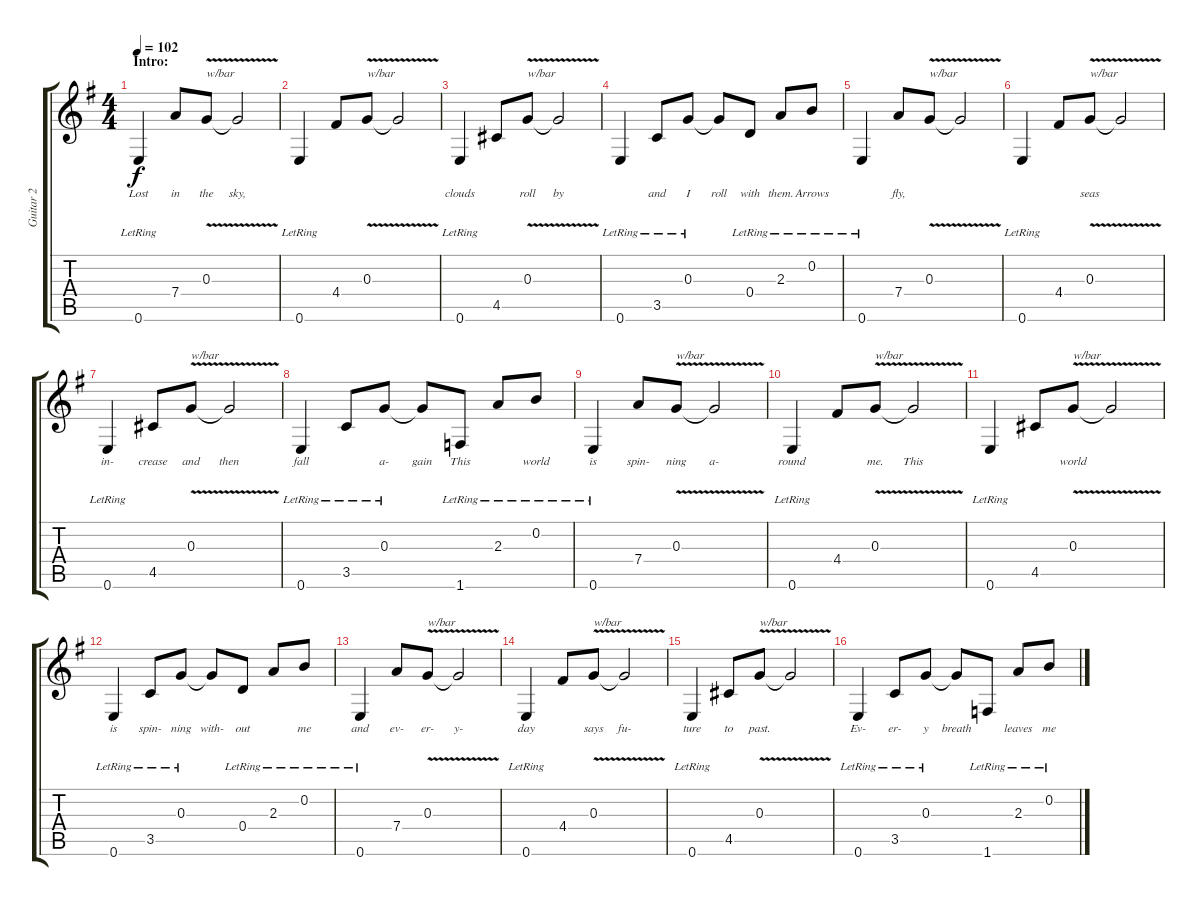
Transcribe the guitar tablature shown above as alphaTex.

\track ("Guitar 2" "Guitar 2") {instrument acousticguitarsteel}
\staff {score tabs}
\tuning (E4 B3 G3 D3 A2 E2) {hide}
\ts (4 4)
\section ("" "Intro:")
\tempo 102
\clef g2
\ks eminor
0.6{lr}.4{lyrics (0 "Lost") lyrics (1 "") lyrics (2 "") lyrics (3 "") lyrics (4 "") dy f volume 13 balance 11 instrument acousticguitarsteel} 7.4.8{lyrics (0 "in") lyrics (1 "") lyrics (2 "") lyrics (3 "") lyrics (4 "")} 0.3{v}.8{txt "w/bar" lyrics (0 "the") lyrics (1 "") lyrics (2 "") lyrics (3 "") lyrics (4 "")} 0.3{t}.2{lyrics (0 "sky,") lyrics (1 "") lyrics (2 "") lyrics (3 "") lyrics (4 "")} |
0.6{lr}.4{lyrics (0 "") lyrics (1 "") lyrics (2 "") lyrics (3 "") lyrics (4 "")} 4.4.8{lyrics (0 "") lyrics (1 "") lyrics (2 "") lyrics (3 "") lyrics (4 "")} 0.3{v}.8{txt "w/bar" lyrics (0 "") lyrics (1 "") lyrics (2 "") lyrics (3 "") lyrics (4 "")} 0.3{t}.2{lyrics (0 "") lyrics (1 "") lyrics (2 "") lyrics (3 "") lyrics (4 "")} |
0.6{lr}.4{lyrics (0 "clouds") lyrics (1 "") lyrics (2 "") lyrics (3 "") lyrics (4 "")} 4.5.8{lyrics (0 "") lyrics (1 "") lyrics (2 "") lyrics (3 "") lyrics (4 "")} 0.3{v}.8{txt "w/bar" lyrics (0 "roll") lyrics (1 "") lyrics (2 "") lyrics (3 "") lyrics (4 "")} 0.3{t}.2{lyrics (0 "by") lyrics (1 "") lyrics (2 "") lyrics (3 "") lyrics (4 "")} |
0.6{lr}.4{lyrics (0 "") lyrics (1 "") lyrics (2 "") lyrics (3 "") lyrics (4 "")} 3.5{lr}.8{lyrics (0 "and") lyrics (1 "") lyrics (2 "") lyrics (3 "") lyrics (4 "")} 0.3{lr}.8{lyrics (0 "I") lyrics (1 "") lyrics (2 "") lyrics (3 "") lyrics (4 "")} 0.3{t}.8{lyrics (0 "roll") lyrics (1 "") lyrics (2 "") lyrics (3 "") lyrics (4 "")} 0.4{lr}.8{lyrics (0 "with") lyrics (1 "") lyrics (2 "") lyrics (3 "") lyrics (4 "")} 2.3{lr}.8{lyrics (0 "them.") lyrics (1 "") lyrics (2 "") lyrics (3 "") lyrics (4 "")} 0.2{lr}.8{lyrics (0 "Arrows") lyrics (1 "") lyrics (2 "") lyrics (3 "") lyrics (4 "")} |
0.6{lr}.4{lyrics (0 "") lyrics (1 "") lyrics (2 "") lyrics (3 "") lyrics (4 "")} 7.4.8{lyrics (0 "fly,") lyrics (1 "") lyrics (2 "") lyrics (3 "") lyrics (4 "")} 0.3{v}.8{txt "w/bar" lyrics (0 "") lyrics (1 "") lyrics (2 "") lyrics (3 "") lyrics (4 "")} 0.3{t}.2{lyrics (0 "") lyrics (1 "") lyrics (2 "") lyrics (3 "") lyrics (4 "")} |
0.6{lr}.4{lyrics (0 "") lyrics (1 "") lyrics (2 "") lyrics (3 "") lyrics (4 "")} 4.4.8{lyrics (0 "") lyrics (1 "") lyrics (2 "") lyrics (3 "") lyrics (4 "")} 0.3{v}.8{txt "w/bar" lyrics (0 "seas") lyrics (1 "") lyrics (2 "") lyrics (3 "") lyrics (4 "")} 0.3{t}.2{lyrics (0 "") lyrics (1 "") lyrics (2 "") lyrics (3 "") lyrics (4 "")} |
0.6{lr}.4{lyrics (0 "in-") lyrics (1 "") lyrics (2 "") lyrics (3 "") lyrics (4 "")} 4.5.8{lyrics (0 "crease") lyrics (1 "") lyrics (2 "") lyrics (3 "") lyrics (4 "")} 0.3{v}.8{txt "w/bar" lyrics (0 "and") lyrics (1 "") lyrics (2 "") lyrics (3 "") lyrics (4 "")} 0.3{t}.2{lyrics (0 "then") lyrics (1 "") lyrics (2 "") lyrics (3 "") lyrics (4 "")} |
0.6{lr}.4{lyrics (0 "fall") lyrics (1 "") lyrics (2 "") lyrics (3 "") lyrics (4 "")} 3.5{lr}.8{lyrics (0 "") lyrics (1 "") lyrics (2 "") lyrics (3 "") lyrics (4 "")} 0.3{lr}.8{lyrics (0 "a-") lyrics (1 "") lyrics (2 "") lyrics (3 "") lyrics (4 "")} 0.3{t}.8{lyrics (0 "gain") lyrics (1 "") lyrics (2 "") lyrics (3 "") lyrics (4 "")} 1.6{lr}.8{lyrics (0 "This") lyrics (1 "") lyrics (2 "") lyrics (3 "") lyrics (4 "")} 2.3{lr}.8{lyrics (0 "") lyrics (1 "") lyrics (2 "") lyrics (3 "") lyrics (4 "")} 0.2{lr}.8{lyrics (0 "world") lyrics (1 "") lyrics (2 "") lyrics (3 "") lyrics (4 "")} |
0.6{lr}.4{lyrics (0 "is") lyrics (1 "") lyrics (2 "") lyrics (3 "") lyrics (4 "")} 7.4.8{lyrics (0 "spin-") lyrics (1 "") lyrics (2 "") lyrics (3 "") lyrics (4 "")} 0.3{v}.8{txt "w/bar" lyrics (0 "ning") lyrics (1 "") lyrics (2 "") lyrics (3 "") lyrics (4 "")} 0.3{t}.2{lyrics (0 "a-") lyrics (1 "") lyrics (2 "") lyrics (3 "") lyrics (4 "")} |
0.6{lr}.4{lyrics (0 "round") lyrics (1 "") lyrics (2 "") lyrics (3 "") lyrics (4 "")} 4.4.8{lyrics (0 "") lyrics (1 "") lyrics (2 "") lyrics (3 "") lyrics (4 "")} 0.3{v}.8{txt "w/bar" lyrics (0 "me.") lyrics (1 "") lyrics (2 "") lyrics (3 "") lyrics (4 "")} 0.3{t}.2{lyrics (0 "This") lyrics (1 "") lyrics (2 "") lyrics (3 "") lyrics (4 "")} |
0.6{lr}.4{lyrics (0 "") lyrics (1 "") lyrics (2 "") lyrics (3 "") lyrics (4 "")} 4.5.8{lyrics (0 "") lyrics (1 "") lyrics (2 "") lyrics (3 "") lyrics (4 "")} 0.3{v}.8{txt "w/bar" lyrics (0 "world") lyrics (1 "") lyrics (2 "") lyrics (3 "") lyrics (4 "")} 0.3{t}.2{lyrics (0 "") lyrics (1 "") lyrics (2 "") lyrics (3 "") lyrics (4 "")} |
0.6{lr}.4{lyrics (0 "is") lyrics (1 "") lyrics (2 "") lyrics (3 "") lyrics (4 "")} 3.5{lr}.8{lyrics (0 "spin-") lyrics (1 "") lyrics (2 "") lyrics (3 "") lyrics (4 "")} 0.3{lr}.8{lyrics (0 "ning") lyrics (1 "") lyrics (2 "") lyrics (3 "") lyrics (4 "")} 0.3{t}.8{lyrics (0 "with-") lyrics (1 "") lyrics (2 "") lyrics (3 "") lyrics (4 "")} 0.4{lr}.8{lyrics (0 "out") lyrics (1 "") lyrics (2 "") lyrics (3 "") lyrics (4 "")} 2.3{lr}.8{lyrics (0 "") lyrics (1 "") lyrics (2 "") lyrics (3 "") lyrics (4 "")} 0.2{lr}.8{lyrics (0 "me") lyrics (1 "") lyrics (2 "") lyrics (3 "") lyrics (4 "")} |
0.6{lr}.4{lyrics (0 "and") lyrics (1 "") lyrics (2 "") lyrics (3 "") lyrics (4 "")} 7.4.8{lyrics (0 "ev-") lyrics (1 "") lyrics (2 "") lyrics (3 "") lyrics (4 "")} 0.3{v}.8{txt "w/bar" lyrics (0 "er-") lyrics (1 "") lyrics (2 "") lyrics (3 "") lyrics (4 "")} 0.3{t}.2{lyrics (0 "y-") lyrics (1 "") lyrics (2 "") lyrics (3 "") lyrics (4 "")} |
0.6{lr}.4{lyrics (0 "day") lyrics (1 "") lyrics (2 "") lyrics (3 "") lyrics (4 "")} 4.4.8{lyrics (0 "") lyrics (1 "") lyrics (2 "") lyrics (3 "") lyrics (4 "")} 0.3{v}.8{txt "w/bar" lyrics (0 "says") lyrics (1 "") lyrics (2 "") lyrics (3 "") lyrics (4 "")} 0.3{t}.2{lyrics (0 "fu-") lyrics (1 "") lyrics (2 "") lyrics (3 "") lyrics (4 "")} |
0.6{lr}.4{lyrics (0 "ture") lyrics (1 "") lyrics (2 "") lyrics (3 "") lyrics (4 "")} 4.5.8{lyrics (0 "to") lyrics (1 "") lyrics (2 "") lyrics (3 "") lyrics (4 "")} 0.3{v}.8{txt "w/bar" lyrics (0 "past.") lyrics (1 "") lyrics (2 "") lyrics (3 "") lyrics (4 "")} 0.3{t}.2{lyrics (0 "") lyrics (1 "") lyrics (2 "") lyrics (3 "") lyrics (4 "")} |
0.6{lr}.4{lyrics (0 "Ev-") lyrics (1 "") lyrics (2 "") lyrics (3 "") lyrics (4 "")} 3.5{lr}.8{lyrics (0 "er-") lyrics (1 "") lyrics (2 "") lyrics (3 "") lyrics (4 "")} 0.3{lr}.8{lyrics (0 "y") lyrics (1 "") lyrics (2 "") lyrics (3 "") lyrics (4 "")} 0.3{t}.8{lyrics (0 "breath") lyrics (1 "") lyrics (2 "") lyrics (3 "") lyrics (4 "")} 1.6{lr}.8{lyrics (0 "") lyrics (1 "") lyrics (2 "") lyrics (3 "") lyrics (4 "")} 2.3{lr}.8{lyrics (0 "leaves") lyrics (1 "") lyrics (2 "") lyrics (3 "") lyrics (4 "")} 0.2{lr}.8{lyrics (0 "me") lyrics (1 "") lyrics (2 "") lyrics (3 "") lyrics (4 "")}
